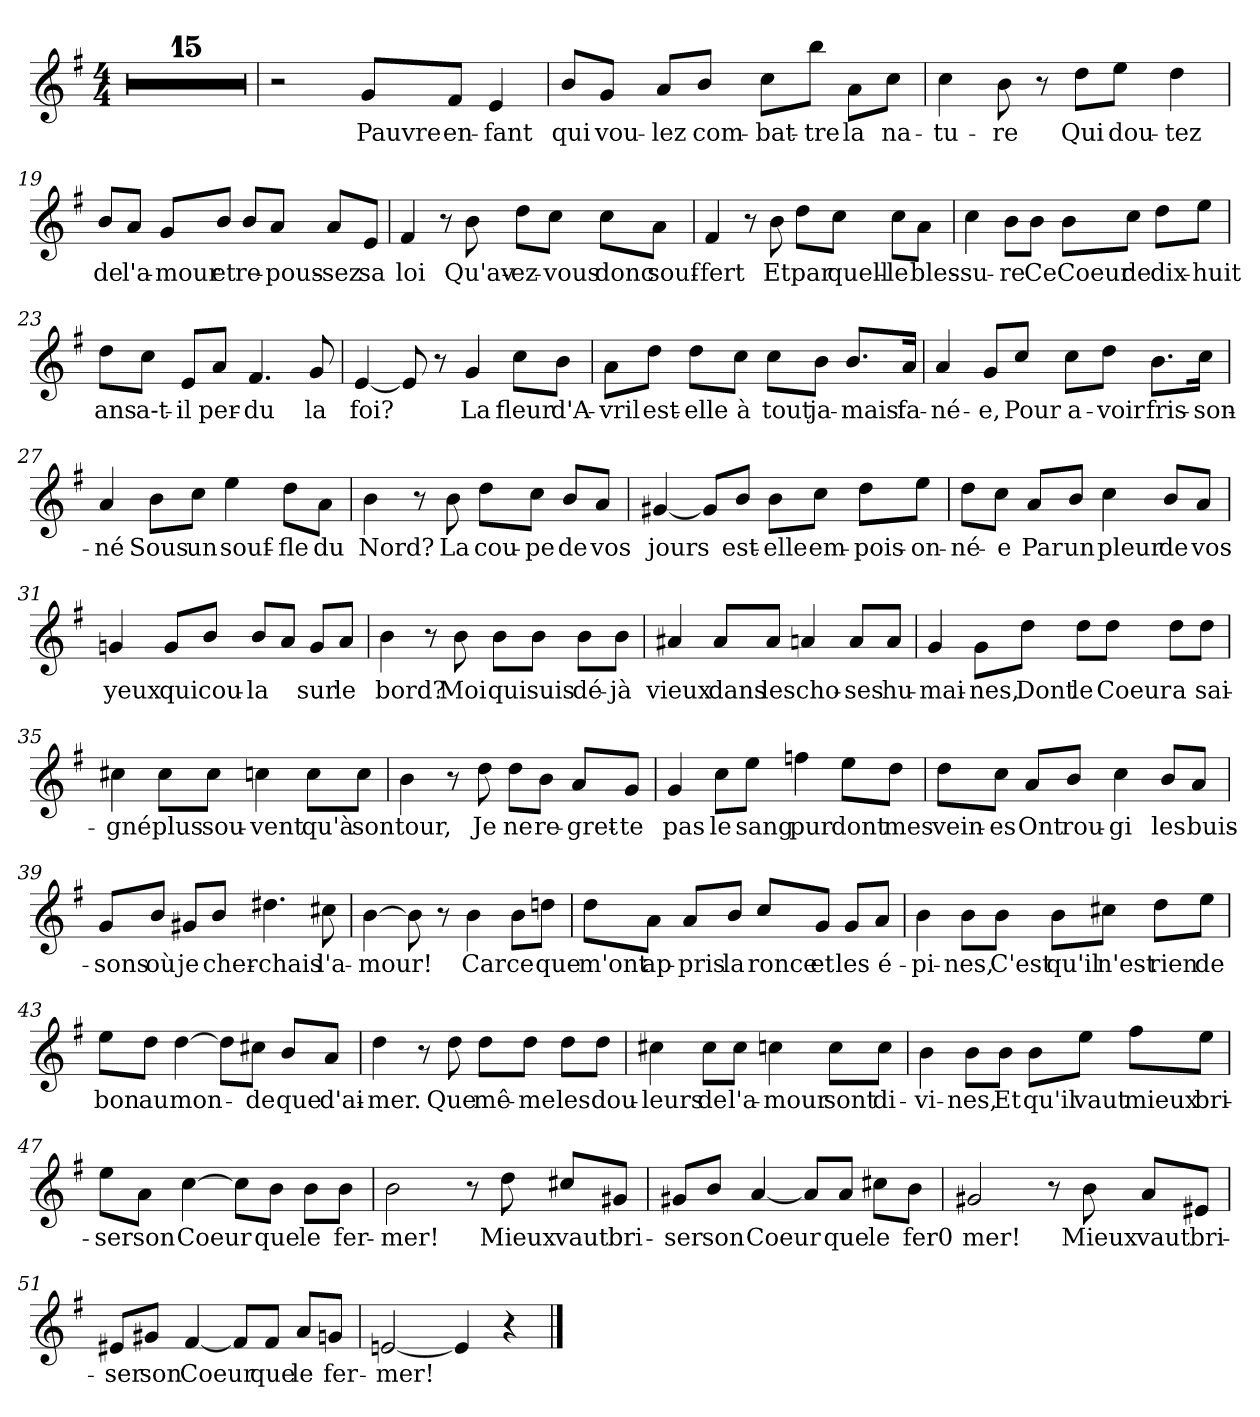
**kern	**text
*part1	*part1
*staff1	*staff1
*clefG2	*
*k[f#]	*
*M4/4	*
=1	=1
1r	.
=2	=2
1r	.
=3	=3
1r	.
=4	=4
1r	.
=5	=5
1r	.
=6	=6
1r	.
=7	=7
1r	.
=8	=8
1r	.
=9	=9
1r	.
=10	=10
1r	.
=11	=11
1r	.
=12	=12
1r	.
=13	=13
1r	.
=14	=14
1r	.
=15	=15
1r	.
=16	=16
2r	.
!	!LO:LY:b
8g/L	Pauvre
!	!LO:LY:b
8f#/J	en-
!	!LO:LY:b
4e/	-fant
!!LO:LB:g=z
=17	=17
!	!LO:LY:b
8b/L	qui
!	!LO:LY:b
8g/J	vou-
!	!LO:LY:b
8a/L	-lez
!	!LO:LY:b
8b/J	com-
!	!LO:LY:b
8cc\L	-bat-
!	!LO:LY:b
8bb\J	-tre
!	!LO:LY:b
8a\L	la
!	!LO:LY:b
8cc\J	na-
=18	=18
!	!LO:LY:b
4cc\	-tu-
!	!LO:LY:b
8b\	-re
8r	.
!	!LO:LY:b
8dd\L	Qui
!	!LO:LY:b
8ee\J	dou-
!	!LO:LY:b
4dd\	-tez
=19	=19
!	!LO:LY:b
8b/L	de
!	!LO:LY:b
8a/J	l'a-
!	!LO:LY:b
8g/L	-mour
!	!LO:LY:b
8b/J	et
!	!LO:LY:b
8b/L	re-
!	!LO:LY:b
8a/J	-pous-
!	!LO:LY:b
8a/L	-sez
!	!LO:LY:b
8e/J	sa
=20	=20
!	!LO:LY:b
4f#/	loi
8r	.
!	!LO:LY:b
8b\	Qu'av-
!	!LO:LY:b
8dd\L	-ez-
!	!LO:LY:b
8cc\J	-vous
!	!LO:LY:b
8cc\L	donc
!	!LO:LY:b
8a\J	souf-
!!LO:LB:g=z
=21	=21
!	!LO:LY:b
4f#/	-fert
8r	.
!	!LO:LY:b
8b\	Et
!	!LO:LY:b
8dd\L	par
!	!LO:LY:b
8cc\J	quell-
!	!LO:LY:b
8cc\L	-le
!	!LO:LY:b
8a\J	bles-
=22	=22
!	!LO:LY:b
4cc\	-su-
!	!LO:LY:b
8b\L	-re
!	!LO:LY:b
8b\J	Ce
!	!LO:LY:b
8b\L	Coeur
!	!LO:LY:b
8cc\J	de
!	!LO:LY:b
8dd\L	dix-
!	!LO:LY:b
8ee\J	-huit
=23	=23
!	!LO:LY:b
8dd\L	ans
!	!LO:LY:b
8cc\J	a-t-
!	!LO:LY:b
8e/L	-il
!	!LO:LY:b
8a/J	per-
!	!LO:LY:b
4.f#/	-du
!	!LO:LY:b
8g/	la
=24	=24
!	!LO:LY:b
[4e/	foi?
8e/]	.
8r	.
!	!LO:LY:b
4g/	La
!	!LO:LY:b
8cc\L	fleur
!	!LO:LY:b
8b\J	d'A-
!!LO:LB:g=z
=25	=25
!	!LO:LY:b
8a\L	-vril
!	!LO:LY:b
8dd\J	est-
!	!LO:LY:b
8dd\L	-elle
!	!LO:LY:b
8cc\J	à
!	!LO:LY:b
8cc\L	tout
!	!LO:LY:b
8b\J	ja-
!	!LO:LY:b
8.b/L	-mais
!	!LO:LY:b
16a/Jk	fa-
=26	=26
!	!LO:LY:b
4a/	-né-
!	!LO:LY:b
8g/L	-e,
!	!LO:LY:b
8cc/J	Pour
!	!LO:LY:b
8cc\L	a-
!	!LO:LY:b
8dd\J	-voir
!	!LO:LY:b
8.b\L	fris-
!	!LO:LY:b
16cc\Jk	-son-
=27	=27
!	!LO:LY:b
4a/	-né
!	!LO:LY:b
8b\L	Sous
!	!LO:LY:b
8cc\J	un
!	!LO:LY:b
4ee\	souf-
!	!LO:LY:b
8dd\L	-fle
!	!LO:LY:b
8a\J	du
=28	=28
!	!LO:LY:b
4b\	Nord?
8r	.
!	!LO:LY:b
8b\	La
!	!LO:LY:b
8dd\L	cou-
!	!LO:LY:b
8cc\J	-pe
!	!LO:LY:b
8b/L	de
!	!LO:LY:b
8a/J	vos
!!LO:LB:g=z
=29	=29
!	!LO:LY:b
[4g#X/	jours
8g#/L]	.
!	!LO:LY:b
8b/J	est-
!	!LO:LY:b
8b\L	-elle
!	!LO:LY:b
8cc\J	em-
!	!LO:LY:b
8dd\L	-pois-
!	!LO:LY:b
8ee\J	-on-
=30	=30
!	!LO:LY:b
8dd\L	-né-
!	!LO:LY:b
8cc\J	-e
!	!LO:LY:b
8a/L	Par
!	!LO:LY:b
8b/J	un
!	!LO:LY:b
4cc\	pleur
!	!LO:LY:b
8b/L	de
!	!LO:LY:b
8a/J	vos
=31	=31
!	!LO:LY:b
4gn/	yeux
!	!LO:LY:b
8g/L	qui
!	!LO:LY:b
8b/J	cou-
!	!LO:LY:b
8b/L	-la
8a/J	.
!	!LO:LY:b
8g/L	sur
!	!LO:LY:b
8a/J	le
=32	=32
!	!LO:LY:b
4b\	bord?
8r	.
!	!LO:LY:b
8b\	Moi
!	!LO:LY:b
8b\L	qui
!	!LO:LY:b
8b\J	suis
!	!LO:LY:b
8b\L	dé-
!	!LO:LY:b
8b\J	jà
!!LO:LB:g=z
=33	=33
!	!LO:LY:b
4a#X/	vieux
!	!LO:LY:b
8a#/L	dans
!	!LO:LY:b
8a#/J	les
!	!LO:LY:b
4an/	cho-
!	!LO:LY:b
8a/L	-ses
!	!LO:LY:b
8a/J	hu-
=34	=34
!	!LO:LY:b
4g/	-mai-
!	!LO:LY:b
8g\L	-nes,
!	!LO:LY:b
8dd\J	Dont
!	!LO:LY:b
8dd\L	le
!	!LO:LY:b
8dd\J	Coeur
!	!LO:LY:b
8dd\L	a
!	!LO:LY:b
8dd\J	sai-
=35	=35
!	!LO:LY:b
4cc#X\	-gné
!	!LO:LY:b
8cc#\L	plus
!	!LO:LY:b
8cc#\J	sou-
!	!LO:LY:b
4ccn\	-vent
!	!LO:LY:b
8cc\L	qu'à
!	!LO:LY:b
8cc\J	son
=36	=36
!	!LO:LY:b
4b\	tour,
8r	.
!	!LO:LY:b
8dd\	Je
!	!LO:LY:b
8dd\L	ne
!	!LO:LY:b
8b\J	re-
!	!LO:LY:b
8a/L	-gret-
!	!LO:LY:b
8g/J	-te
!!LO:LB:g=z
=37	=37
!	!LO:LY:b
4g/	pas
!	!LO:LY:b
8cc\L	le
!	!LO:LY:b
8ee\J	sang
!	!LO:LY:b
4ffn\	pur
!	!LO:LY:b
8ee\L	dont
!	!LO:LY:b
8dd\J	mes
=38	=38
!	!LO:LY:b
8dd\L	vein-
!	!LO:LY:b
8cc\J	-es
!	!LO:LY:b
8a/L	Ont
!	!LO:LY:b
8b/J	rou-
!	!LO:LY:b
4cc\	-gi
!	!LO:LY:b
8b/L	les
!	!LO:LY:b
8a/J	buis-
=39	=39
!	!LO:LY:b
8g/L	-sons
!	!LO:LY:b
8b/J	où
!	!LO:LY:b
8g#X/L	je
!	!LO:LY:b
8b/J	cher-
!	!LO:LY:b
4.dd#X\	-chais
!	!LO:LY:b
8cc#X\	l'a-
=40	=40
!	!LO:LY:b
[4b\	-mour!
8b\]	.
8r	.
!	!LO:LY:b
4b\	Car
!	!LO:LY:b
8b\L	ce
!	!LO:LY:b
8ddn\J	que
!!LO:LB:g=z
=41	=41
!	!LO:LY:b
8dd\L	m'ont
!	!LO:LY:b
8a\J	ap-
!	!LO:LY:b
8a/L	-pris
!	!LO:LY:b
8b/J	la
!	!LO:LY:b
8cc/L	ronce
!	!LO:LY:b
8g/J	et
!	!LO:LY:b
8g/L	les
!	!LO:LY:b
8a/J	é-
=42	=42
!	!LO:LY:b
4b\	-pi-
!	!LO:LY:b
8b\L	-nes,
!	!LO:LY:b
8b\J	C'est
!	!LO:LY:b
8b\L	qu'il
!	!LO:LY:b
8cc#X\J	n'est
!	!LO:LY:b
8dd\L	rien
!	!LO:LY:b
8ee\J	de
=43	=43
!	!LO:LY:b
8ee\L	bon
!	!LO:LY:b
8dd\J	au
!	!LO:LY:b
[4dd\	mon-
8dd\L]	.
!	!LO:LY:b
8cc#X\J	-de
!	!LO:LY:b
8b/L	que
!	!LO:LY:b
8a/J	d'ai-
=44	=44
!	!LO:LY:b
4dd\	-mer.
8r	.
!	!LO:LY:b
8dd\	Que
!	!LO:LY:b
8dd\L	mê-
!	!LO:LY:b
8dd\J	-me
!	!LO:LY:b
8dd\L	les
!	!LO:LY:b
8dd\J	dou-
!!LO:LB:g=z
=45	=45
!	!LO:LY:b
4cc#X\	-leurs
!	!LO:LY:b
8cc#\L	de
!	!LO:LY:b
8cc#\J	l'a-
!	!LO:LY:b
4ccn\	-mour
!	!LO:LY:b
8cc\L	sont
!	!LO:LY:b
8cc\J	di-
=46	=46
!	!LO:LY:b
4b\	-vi-
!	!LO:LY:b
8b\L	-nes,
!	!LO:LY:b
8b\J	Et
!	!LO:LY:b
8b\L	qu'il
!	!LO:LY:b
8ee\J	vaut
!	!LO:LY:b
8ff#\L	mieux
!	!LO:LY:b
8ee\J	bri-
=47	=47
!	!LO:LY:b
8ee\L	-ser
!	!LO:LY:b
8a\J	son
!	!LO:LY:b
[4cc\	Coeur
8cc\L]	.
!	!LO:LY:b
8b\J	que
!	!LO:LY:b
8b\L	le
!	!LO:LY:b
8b\J	fer-
=48	=48
!	!LO:LY:b
2b\	-mer!
8r	.
!	!LO:LY:b
8dd\	Mieux
!	!LO:LY:b
8cc#X/L	vaut
!	!LO:LY:b
8g#X/J	bri-
!!LO:LB:g=z
=49	=49
!	!LO:LY:b
8g#X/L	-ser
!	!LO:LY:b
8b/J	son
!	!LO:LY:b
[4a/	Coeur
8a/L]	.
!	!LO:LY:b
8a/J	que
!	!LO:LY:b
8cc#X\L	le
!	!LO:LY:b
8b\J	fer0
=50	=50
!	!LO:LY:b
2g#X/	-mer!
8r	.
!	!LO:LY:b
8b\	Mieux
!	!LO:LY:b
8a/L	vaut
!	!LO:LY:b
8e#X/J	bri-
=51	=51
!	!LO:LY:b
8e#X/L	-ser
!	!LO:LY:b
8g#X/J	son
!	!LO:LY:b
[4f#/	Coeur
8f#/L]	.
!	!LO:LY:b
8f#/J	que
!	!LO:LY:b
8a/L	le
!	!LO:LY:b
8gn/J	fer-
=52	=52
!	!LO:LY:b
[2en/	-mer!
4e/]	.
4r	.
==	==
*-	*-
